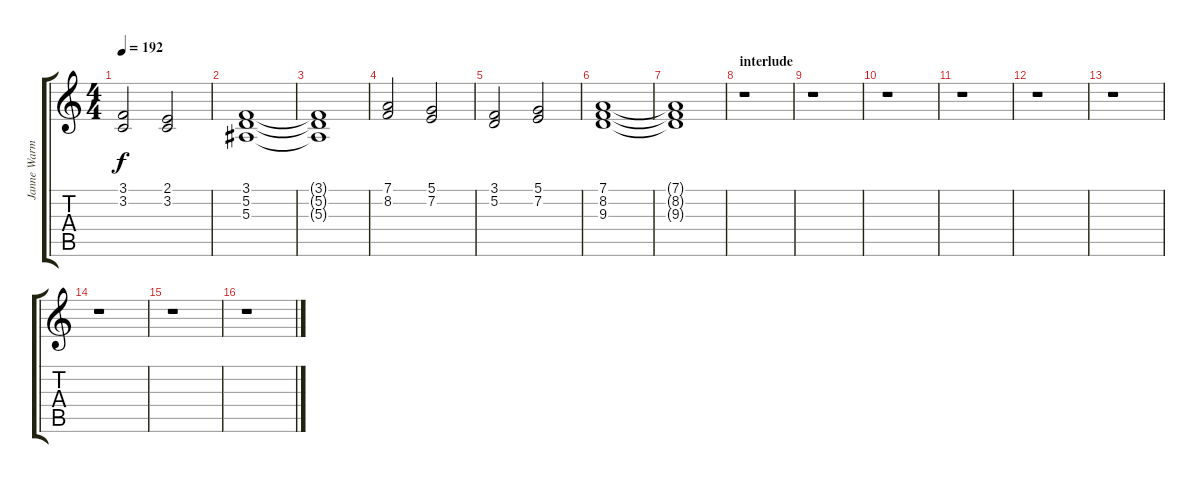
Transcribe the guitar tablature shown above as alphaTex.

\track ("Janne Warman" "Janne Warm") {instrument lead1square}
\staff {score tabs}
\tuning (D4 A3 F3 C3 G2 D2) {hide}
\ts (4 4)
\tempo 192
\clef g2
\ks c
(3.1 3.2).2{dy f instrument stringensemble1} (2.1 3.2).2 |
(3.1 5.2 5.3).1 |
(3.1{t} 5.2{t} 5.3{t}).1 |
(7.1 8.2).2{instrument stringensemble1} (5.1 7.2).2 |
(3.1 5.2).2 (5.1 7.2).2 |
(7.1 8.2 9.3).1{instrument stringensemble1} |
(7.1{t} 8.2{t} 9.3{t}).1{instrument stringensemble1} |
\section ("" "interlude")
r.1 |
r.1 |
r.1 |
r.1 |
r.1 |
r.1 |
r.1 |
r.1 |
r.1
